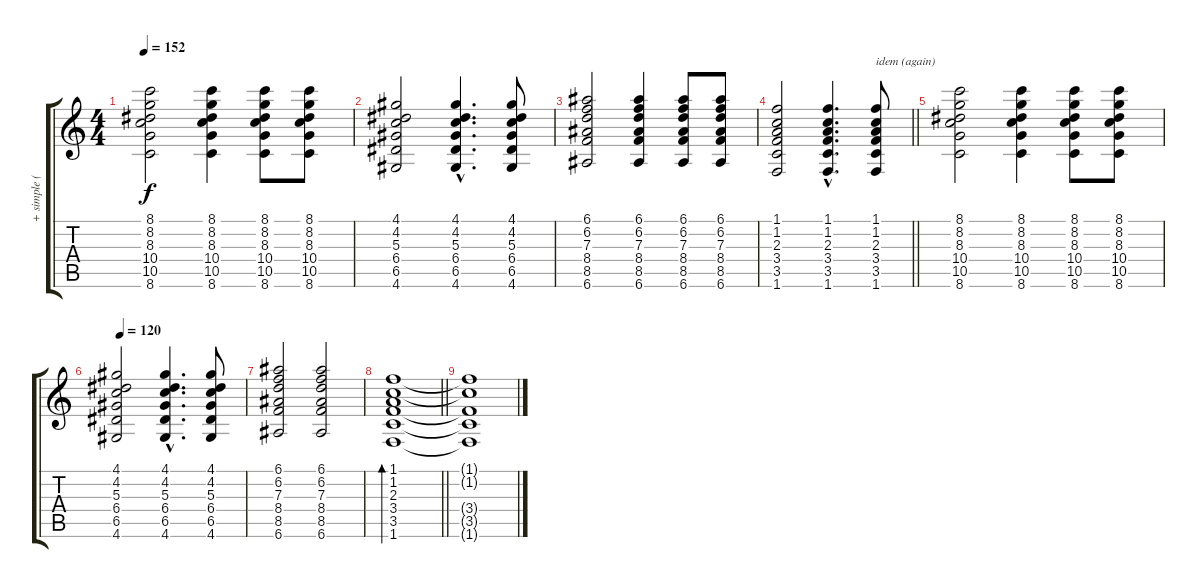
\track ("+ simple (easy as pie !) (4electric) " "+ simple (") {instrument electricguitarclean}
\staff {score tabs}
\tuning (E4 B3 G3 D3 A2 E2) {hide}
\ts (4 4)
\tempo 152
\clef g2
\ks c
(8.1 8.2 8.3 10.4 10.5 8.6).2{dy f} (8.1 8.2 8.3 10.4 10.5 8.6).4 (8.1 8.2 8.3 10.4 10.5 8.6).8 (8.1 8.2 8.3 10.4 10.5 8.6).8 |
(4.1 4.2 5.3 6.4 6.5 4.6).2 (4.1{hac} 4.2{hac} 5.3{hac} 6.4{hac} 6.5{hac} 4.6{hac}).4{d} (4.1 4.2 5.3 6.4 6.5 4.6).8 |
(6.1 6.2 7.3 8.4 8.5 6.6).2 (6.1 6.2 7.3 8.4 8.5 6.6).4 (6.1 6.2 7.3 8.4 8.5 6.6).8 (6.1 6.2 7.3 8.4 8.5 6.6).8 |
\barLineRight lightlight
(1.1 1.2 2.3 3.4 3.5 1.6).2 (1.1{hac} 1.2{hac} 2.3{hac} 3.4{hac} 3.5{hac} 1.6{hac}).4{d} (1.1 1.2 2.3 3.4 3.5 1.6).8{txt "idem (again)"} |
(8.1 8.2 8.3 10.4 10.5 8.6).2 (8.1 8.2 8.3 10.4 10.5 8.6).4 (8.1 8.2 8.3 10.4 10.5 8.6).8 (8.1 8.2 8.3 10.4 10.5 8.6).8 |
\tempo 120
(4.1 4.2 5.3 6.4 6.5 4.6).2 (4.1{hac} 4.2{hac} 5.3{hac} 6.4{hac} 6.5{hac} 4.6{hac}).4{d} (4.1 4.2 5.3 6.4 6.5 4.6).8 |
(6.1 6.2 7.3 8.4 8.5 6.6).2 (6.1 6.2 7.3 8.4 8.5 6.6).2 |
\barLineRight lightlight
(1.1 1.2 2.3 3.4 3.5 1.6).1{bd 480} |
(1.1{t} 1.2{t} 3.4{t} 3.5{t} 1.6{t}).1
